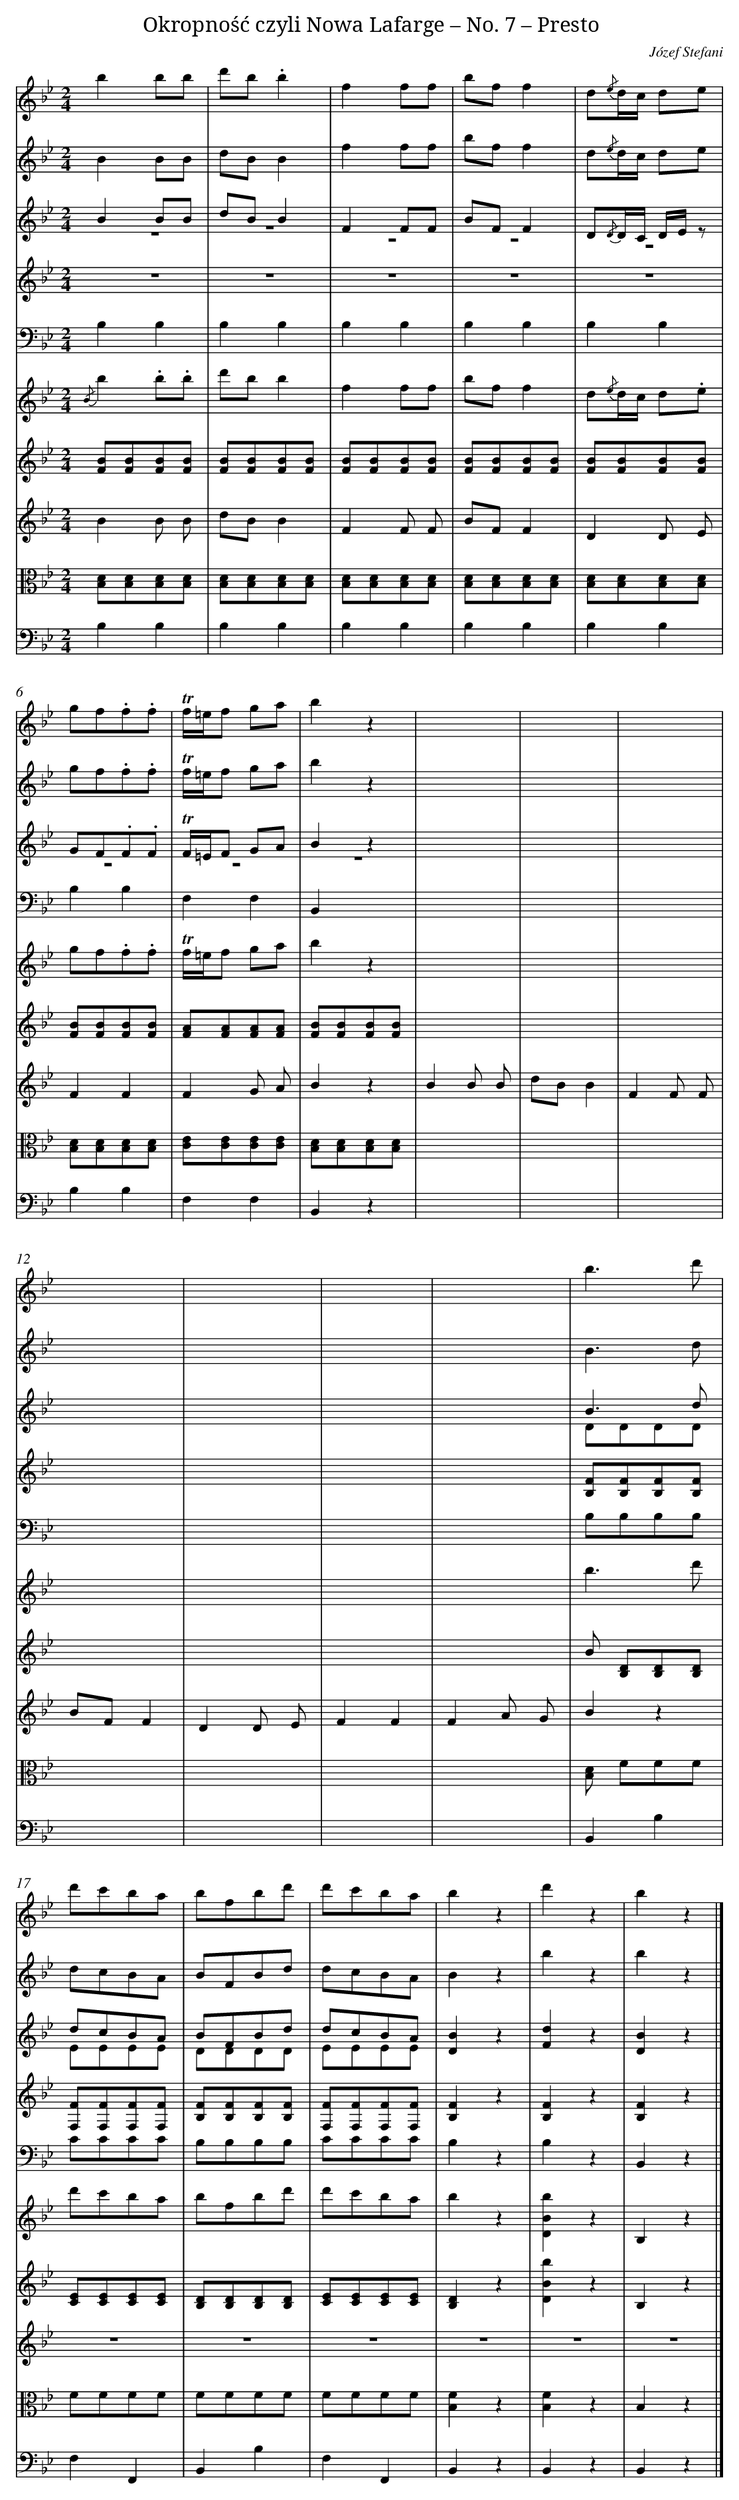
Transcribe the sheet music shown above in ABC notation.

X:1
T: Okropność czyli Nowa Lafarge – No. 7 – Presto
C: Józef Stefani
L: 1/8
M: 2/4
V: 1 clef=treble
V: 2 clef=treble
V: 3 clef=treble
V: 4 clef=treble
V: 5 clef=bass
V: 6 clef=treble
V: 7 clef=bass
V: 8 clef=bass
V: 9 clef=treble
V: 10 clef=treble
V: 11 clef=treble
V: 12 clef=alto
V: 13 clef=bass
V: 14 clef=bass
K: Bb
[V:1] b2bb |
[V:2] B2BB |
[V:3] B2BB & z4 |
[V:4] z4 |
[V:5] B,2B,2 |
[V:6] x4 |
[V:7] x4 |
[V:8] x4 |
[V:9] {/B}b2.b.b |
[V:10] [BF][BF][BF][BF] |
[V:11] B2B B |
[V:12] [DB,][DB,][DB,][DB,] |
[V:13] B,2B,2 |
[V:14] x4 |
[V:1] d'b.b2 |
[V:2] dBB2 |
[V:3] dBB2 & z4 |
[V:4] z4 |
[V:5] B,2B,2 |
[V:6] x4 |
[V:7] x4 |
[V:8] x4 |
[V:9] d'bb2 |
[V:10] [BF][BF][BF][BF] |
[V:11] dBB2 |
[V:12] [DB,][DB,][DB,][DB,] |
[V:13] B,2B,2 |
[V:14] x4 |
[V:1] f2ff |
[V:2] f2ff |
[V:3] F2FF & z4 |
[V:4] z4 |
[V:5] B,2B,2 |
[V:6] x4 |
[V:7] x4 |
[V:8] x4 |
[V:9] f2ff |
[V:10] [BF][BF][BF][BF] |
[V:11] F2F F |
[V:12] [DB,][DB,][DB,][DB,] |
[V:13] B,2B,2 |
[V:14] x4 |
[V:1] bff2 |
[V:2] bff2 |
[V:3] BFF2 & z4 |
[V:4] z4 |
[V:5] B,2B,2 |
[V:6] x4 |
[V:7] x4 |
[V:8] x4 |
[V:9] bff2 |
[V:10] [BF][BF][BF][BF] |
[V:11] BFF2 |
[V:12] [DB,][DB,][DB,][DB,] |
[V:13] B,2B,2 |
[V:14] x4 |
[V:1] d{/e}d/c/ de |
[V:2] d{/e}d/c/ de |
[V:3] D{/D}D/C/ D/E/ z & z4 |
[V:4] z4 |
[V:5] B,2B,2 |
[V:6] x4 |
[V:7] x4 |
[V:8] x4 |
[V:9] d{/e}d/c/ d.e |
[V:10] [BF][BF][BF][BF] |
[V:11] D2D E |
[V:12] [DB,][DB,][DB,][DB,] |
[V:13] B,2B,2 |
[V:14] x4 |
[V:1] gf.f.f |
[V:2] gf.f.f |
[V:3] GF.F.F & z4 |
[V:4] x4 |
[V:5] B,2B,2 |
[V:6] x4 |
[V:7] x4 |
[V:8] x4 |
[V:9] gf.f.f |
[V:10] [BF][BF][BF][BF] |
[V:11] F2F2 |
[V:12] [DB,][DB,][DB,][DB,] |
[V:13] B,2B,2 |
[V:14] x4 |
[V:1] !trill!f/=e/f ga |
[V:2] !trill!f/=e/f ga |
[V:3] !trill!F/=E/F GA & z4 |
[V:4] x4 |
[V:5] F,2F,2 |
[V:6] x4 |
[V:7] x4 |
[V:8] x4 |
[V:9] !trill!f/=e/f ga |
[V:10] [AF][AF][AF][AF] |
[V:11] F2G A |
[V:12] [EC][EC][EC][EC] |
[V:13] F,2F,2 |
[V:14] x4 |
[V:1] b2z2 |
[V:2] b2z2 |
[V:3] B2z2 & z4 |
[V:4] x4 |
[V:5] B,,2x2 |
[V:6] x4 |
[V:7] x4 |
[V:8] x4 |
[V:9] b2z2 |
[V:10] [BF][BF][BF][BF] |
[V:11] B2z2 |
[V:12] [DB,][DB,][DB,][DB,] |
[V:13] B,,2z2 |
[V:14] x4 |
[V:1] x4 |
[V:2] x4 |
[V:3] x4 |
[V:4] x4 |
[V:5] x4 |
[V:6] x4 |
[V:7] x4 |
[V:8] x4 |
[V:9] x4 |
[V:10] x4 |
[V:11] B2B B |
[V:12] x4 |
[V:13] x4 |
[V:14] x4 |
[V:1] x4 |
[V:2] x4 |
[V:3] x4 |
[V:4] x4 |
[V:5] x4 |
[V:6] x4 |
[V:7] x4 |
[V:8] x4 |
[V:9] x4 |
[V:10] x4 |
[V:11] dBB2 |
[V:12] x4 |
[V:13] x4 |
[V:14] x4 |
[V:1] x4 |
[V:2] x4 |
[V:3] x4 |
[V:4] x4 |
[V:5] x4 |
[V:6] x4 |
[V:7] x4 |
[V:8] x4 |
[V:9] x4 |
[V:10] x4 |
[V:11] F2F F |
[V:12] x4 |
[V:13] x4 |
[V:14] x4 |
[V:1] x4 |
[V:2] x4 |
[V:3] x4 |
[V:4] x4 |
[V:5] x4 |
[V:6] x4 |
[V:7] x4 |
[V:8] x4 |
[V:9] x4 |
[V:10] x4 |
[V:11] BFF2 |
[V:12] x4 |
[V:13] x4 |
[V:14] x4 |
[V:1] x4 |
[V:2] x4 |
[V:3] x4 |
[V:4] x4 |
[V:5] x4 |
[V:6] x4 |
[V:7] x4 |
[V:8] x4 |
[V:9] x4 |
[V:10] x4 |
[V:11] D2D E |
[V:12] x4 |
[V:13] x4 |
[V:14] x4 |
[V:1] x4 |
[V:2] x4 |
[V:3] x4 |
[V:4] x4 |
[V:5] x4 |
[V:6] x4 |
[V:7] x4 |
[V:8] x4 |
[V:9] x4 |
[V:10] x4 |
[V:11] F2F2 |
[V:12] x4 |
[V:13] x4 |
[V:14] x4 |
[V:1] x4 |
[V:2] x4 |
[V:3] x4 |
[V:4] x4 |
[V:5] x4 |
[V:6] x4 |
[V:7] x4 |
[V:8] x4 |
[V:9] x4 |
[V:10] x4 |
[V:11] F2A G |
[V:12] x4 |
[V:13] x4 |
[V:14] x4 |
[V:1] b3d' |
[V:2] B3d |
[V:3] B3d & DDDD |
[V:4] [FB,][FB,][FB,][FB,] |
[V:5] B,B,B,B, |
[V:6] x4 |
[V:7] x4 |
[V:8] x4 |
[V:9] b3d' |
[V:10] B [DB,][DB,][DB,] |
[V:11] B2z2 |
[V:12] [DB,] FFF |
[V:13] B,,2B,2 |
[V:14] x4 |
[V:1] d'c'ba |
[V:2] dcBA |
[V:3] dcBA & EEEE |
[V:4] [FF,][FF,][FF,][FF,] |
[V:5] CCCC |
[V:6] x4 |
[V:7] x4 |
[V:8] x4 |
[V:9] d'c'ba |
[V:10] [EC][EC][EC][EC] |
[V:11] z4 |
[V:12] FFFF |
[V:13] F,2F,,2 |
[V:14] x4 |
[V:1] bfbd' |
[V:2] BFBd |
[V:3] BFBd & DDDD |
[V:4] [FB,][FB,][FB,][FB,] |
[V:5] B,B,B,B, |
[V:6] x4 |
[V:7] x4 |
[V:8] x4 |
[V:9] bfbd' |
[V:10] [DB,][DB,][DB,][DB,] |
[V:11] z4 |
[V:12] FFFF |
[V:13] B,,2B,2 |
[V:14] x4 |
[V:1] d'c'ba |
[V:2] dcBA |
[V:3] dcBA & EEEE |
[V:4] [FF,][FF,][FF,][FF,] |
[V:5] CCCC |
[V:6] x4 |
[V:7] x4 |
[V:8] x4 |
[V:9] d'c'ba |
[V:10] [EC][EC][EC][EC] |
[V:11] z4 |
[V:12] FFFF |
[V:13] F,2F,,2 |
[V:14] x4 |
[V:1] b2z2 |
[V:2] B2z2 |
[V:3] [B2D2]z2 |
[V:4] [F2B,2]z2 |
[V:5] B,2z2 |
[V:6] x4 |
[V:7] x4 |
[V:8] x4 |
[V:9] b2z2 |
[V:10] [D2B,2]z2 |
[V:11] z4 |
[V:12] [F2B,2]z2 |
[V:13] B,,2z2 |
[V:14] x4 |
[V:1] d'2z2 |
[V:2] b2z2 |
[V:3] [d2F2]z2 |
[V:4] [F2B,2]z2 |
[V:5] B,2z2 |
[V:6] x4 |
[V:7] x4 |
[V:8] x4 |
[V:9] [b2B2D2]z2 |
[V:10] [b2B2D2]z2 |
[V:11] z4 |
[V:12] [F2B,2]z2 |
[V:13] B,,2z2 |
[V:14] x4 |
[V:1] b2z2 |]
[V:2] b2z2 |]
[V:3] [B2D2]z2 |]
[V:4] [F2B,2]z2 |]
[V:5] B,,2z2 |]
[V:6] x4 |]
[V:7] x4 |]
[V:8] x4 |]
[V:9] B,2z2 |]
[V:10] B,2z2 |]
[V:11] z4 |]
[V:12] B,2z2 |]
[V:13] B,,2z2 |]
[V:14] x4 |]
